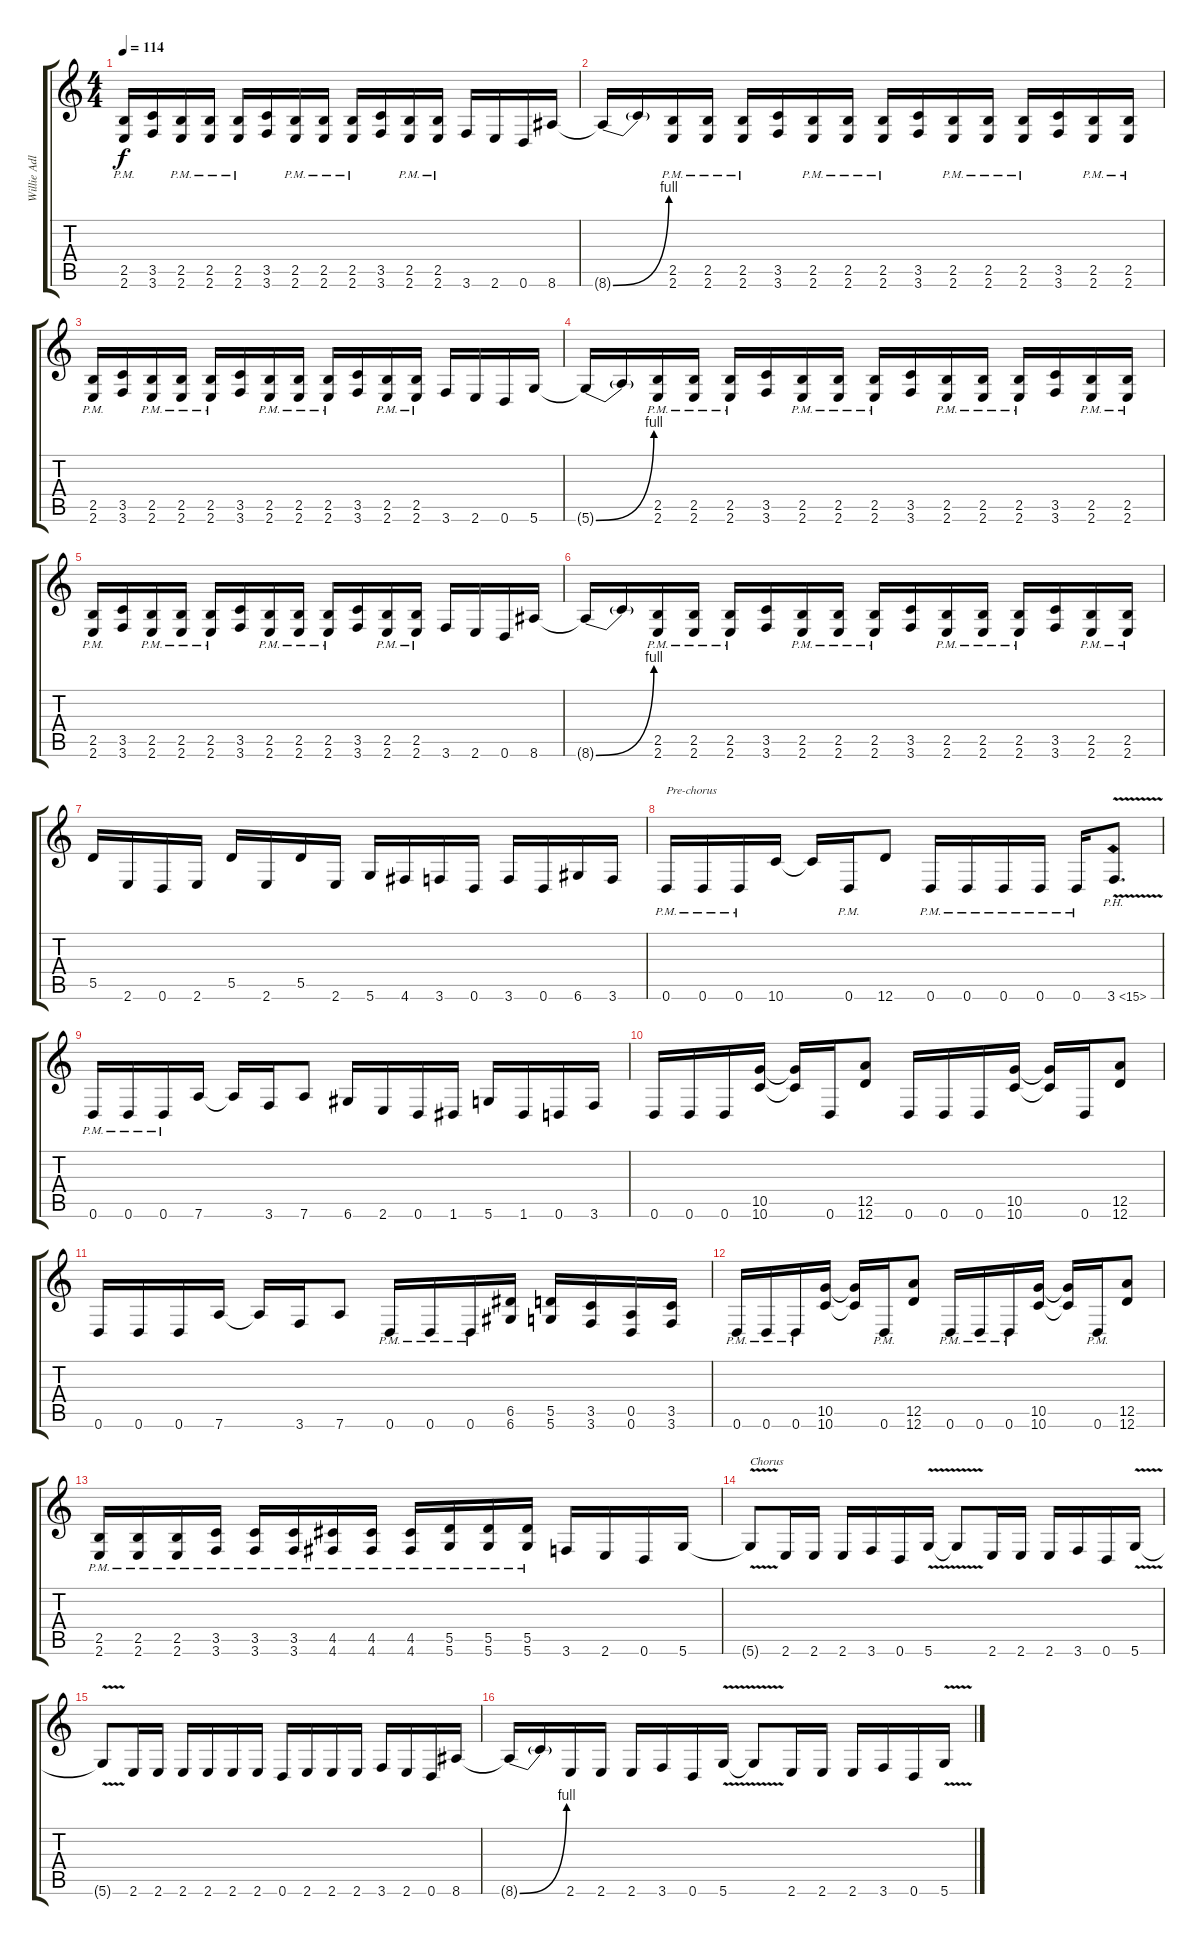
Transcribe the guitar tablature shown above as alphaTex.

\track ("Willie Adler (Rhythm)" "Willie Adl") {instrument distortionguitar}
\staff {score tabs}
\tuning (E4 B3 G3 D3 A2 D2) {hide}
\ts (4 4)
\tempo 114
\clef g2
\ks c
(2.5{pm} 2.6{pm}).16{dy f} (3.5 3.6).16 (2.5{pm} 2.6{pm}).16 (2.5{pm} 2.6{pm}).16 (2.5{pm} 2.6{pm}).16 (3.5 3.6).16 (2.5{pm} 2.6{pm}).16 (2.5{pm} 2.6{pm}).16 (2.5{pm} 2.6{pm}).16 (3.5 3.6).16 (2.5{pm} 2.6{pm}).16 (2.5{pm} 2.6{pm}).16 3.6.16 2.6.16 0.6.16 8.6.16 |
8.6{be (bend 0 0 60 4) t}.16 8.6{t}.16 (2.5{pm} 2.6{pm}).16 (2.5{pm} 2.6{pm}).16 (2.5{pm} 2.6{pm}).16 (3.5 3.6).16 (2.5{pm} 2.6{pm}).16 (2.5{pm} 2.6{pm}).16 (2.5{pm} 2.6{pm}).16 (3.5 3.6).16 (2.5{pm} 2.6{pm}).16 (2.5{pm} 2.6{pm}).16 (2.5{pm} 2.6{pm}).16 (3.5 3.6).16 (2.5{pm} 2.6{pm}).16 (2.5{pm} 2.6{pm}).16 |
(2.5{pm} 2.6{pm}).16 (3.5 3.6).16 (2.5{pm} 2.6{pm}).16 (2.5{pm} 2.6{pm}).16 (2.5{pm} 2.6{pm}).16 (3.5 3.6).16 (2.5{pm} 2.6{pm}).16 (2.5{pm} 2.6{pm}).16 (2.5{pm} 2.6{pm}).16 (3.5 3.6).16 (2.5{pm} 2.6{pm}).16 (2.5{pm} 2.6{pm}).16 3.6.16 2.6.16 0.6.16 5.6.16 |
5.6{be (bend 0 0 60 4) t}.16 5.6{t}.16 (2.5{pm} 2.6{pm}).16 (2.5{pm} 2.6{pm}).16 (2.5{pm} 2.6{pm}).16 (3.5 3.6).16 (2.5{pm} 2.6{pm}).16 (2.5{pm} 2.6{pm}).16 (2.5{pm} 2.6{pm}).16 (3.5 3.6).16 (2.5{pm} 2.6{pm}).16 (2.5{pm} 2.6{pm}).16 (2.5{pm} 2.6{pm}).16 (3.5 3.6).16 (2.5{pm} 2.6{pm}).16 (2.5{pm} 2.6{pm}).16 |
(2.5{pm} 2.6{pm}).16 (3.5 3.6).16 (2.5{pm} 2.6{pm}).16 (2.5{pm} 2.6{pm}).16 (2.5{pm} 2.6{pm}).16 (3.5 3.6).16 (2.5{pm} 2.6{pm}).16 (2.5{pm} 2.6{pm}).16 (2.5{pm} 2.6{pm}).16 (3.5 3.6).16 (2.5{pm} 2.6{pm}).16 (2.5{pm} 2.6{pm}).16 3.6.16 2.6.16 0.6.16 8.6.16 |
8.6{be (bend 0 0 60 4) t}.16 8.6{t}.16 (2.5{pm} 2.6{pm}).16 (2.5{pm} 2.6{pm}).16 (2.5{pm} 2.6{pm}).16 (3.5 3.6).16 (2.5{pm} 2.6{pm}).16 (2.5{pm} 2.6{pm}).16 (2.5{pm} 2.6{pm}).16 (3.5 3.6).16 (2.5{pm} 2.6{pm}).16 (2.5{pm} 2.6{pm}).16 (2.5{pm} 2.6{pm}).16 (3.5 3.6).16 (2.5{pm} 2.6{pm}).16 (2.5{pm} 2.6{pm}).16 |
5.5.16 2.6.16 0.6.16 2.6.16 5.5.16 2.6.16 5.5.16 2.6.16 5.6.16 4.6.16 3.6.16 0.6.16 3.6.16 0.6.16 6.6.16 3.6.16 |
0.6{pm}.16{txt "Pre-chorus"} 0.6{pm}.16 0.6{pm}.16 10.6.16 10.6{t}.16 0.6{pm}.16 12.6.8 0.6{pm}.16 0.6{pm}.16 0.6{pm}.16 0.6{pm}.16 0.6{pm}.16 3.6{ph 12 v}.8{d} |
0.6{pm}.16 0.6{pm}.16 0.6{pm}.16 7.6.16 7.6{t}.16 3.6.16 7.6.8 6.6.16 2.6.16 0.6.16 1.6.16 5.6.16 1.6.16 0.6.16 3.6.16 |
0.6.16 0.6.16 0.6.16 (10.5 10.6).16 (10.5{t} 10.6{t}).16 0.6.16 (12.5 12.6).8 0.6.16 0.6.16 0.6.16 (10.5 10.6).16 (10.5{t} 10.6{t}).16 0.6.16 (12.5 12.6).8 |
0.6.16 0.6.16 0.6.16 7.6.16 7.6{t}.16 3.6.16 7.6.8 0.6{pm}.16 0.6{pm}.16 0.6{pm}.16 (6.5 6.6).16 (5.5 5.6).16 (3.5 3.6).16 (0.5 0.6).16 (3.5 3.6).16 |
0.6{pm}.16 0.6{pm}.16 0.6{pm}.16 (10.5 10.6).16 (10.5{t} 10.6{t}).16 0.6{pm}.16 (12.5 12.6).8 0.6{pm}.16 0.6{pm}.16 0.6{pm}.16 (10.5 10.6).16 (10.5{t} 10.6{t}).16 0.6{pm}.16 (12.5 12.6).8 |
(2.5{pm} 2.6{pm}).16 (2.5{pm} 2.6{pm}).16 (2.5{pm} 2.6{pm}).16 (3.5{pm} 3.6{pm}).16 (3.5{pm} 3.6{pm}).16 (3.5{pm} 3.6{pm}).16 (4.5{pm} 4.6{pm}).16 (4.5{pm} 4.6{pm}).16 (4.5{pm} 4.6{pm}).16 (5.5{pm} 5.6{pm}).16 (5.5{pm} 5.6{pm}).16 (5.5{pm} 5.6{pm}).16 3.6.16 2.6.16 0.6.16 5.6.16 |
5.6{v t}.8{txt "Chorus"} 2.6.16 2.6.16 2.6.16 3.6.16 0.6.16 5.6{v}.16 5.6{t}.8 2.6.16 2.6.16 2.6.16 3.6.16 0.6.16 5.6{v}.16 |
5.6{t}.8 2.6.16 2.6.16 2.6.16 2.6.16 2.6.16 2.6.16 0.6.16 2.6.16 2.6.16 2.6.16 3.6.16 2.6.16 0.6.16 8.6.16 |
8.6{be (bend 0 0 60 4) t}.16 8.6{t}.16 2.6.16 2.6.16 2.6.16 3.6.16 0.6.16 5.6{v}.16 5.6{t}.8 2.6.16 2.6.16 2.6.16 3.6.16 0.6.16 5.6{v}.16
